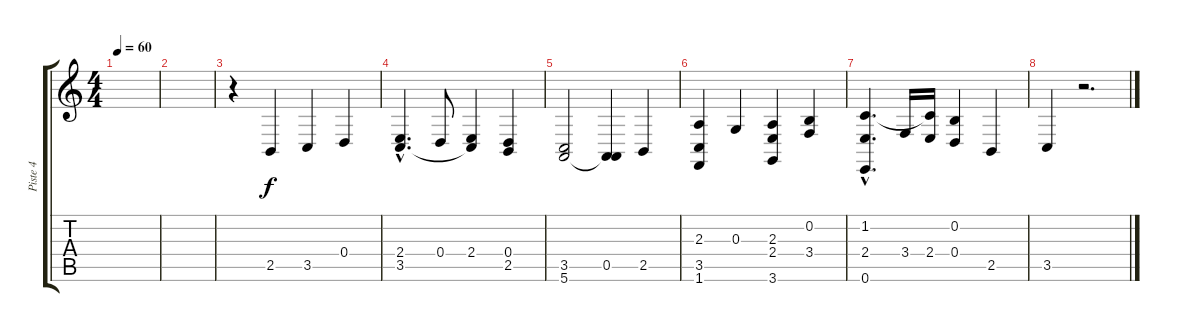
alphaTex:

\track ("Piste 4" "Piste 4") {instrument oboe}
\staff {score tabs}
\tuning (E4 B3 G3 D3 A2 E2) {hide}
\ts (4 4)
\tempo 60
\clef g2
\ks c
|
|
r.4 2.5.4 3.5.4 0.4.4 |
(2.4{hac} 3.5{hac}).4{d} 0.4.8 (2.4 3.5{t}).4 (0.4 2.5).4 |
(3.5 5.6).2 (0.5 5.6{t}).4 2.5.4 |
(2.3 3.5 1.6).4 0.3.4 (2.3 2.4 3.6).4 (0.2 3.4).4 |
(1.2{hac} 2.4{hac} 0.6{hac}).4{d} 3.4.16 (1.2{t} 2.4).16 (0.2 0.4).4 2.5.4 |
3.5.4 r.2{d}
